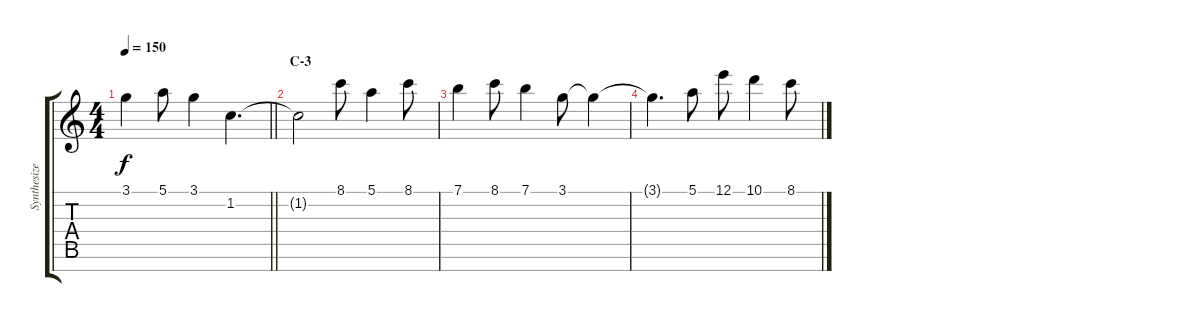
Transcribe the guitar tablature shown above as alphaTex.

\track ("Synthesizer I" "Synthesize") {instrument ocarina}
\staff {score tabs}
\tuning (E5 B4 G4 D4 A3 E3 B2) {hide}
\ts (4 4)
\tempo 150
\clef g2
\barLineRight lightlight
\ks c
3.1.4{dy f volume 0} 5.1.8 3.1.4 1.2.4{d} |
\section ("" "C-3")
1.2{t}.2 8.1.8 5.1.4 8.1.8 |
7.1.4 8.1.8 7.1.4 3.1.8 3.1{t}.4 |
3.1{t}.4{d} 5.1.8 12.1.8 10.1.4 8.1.8
